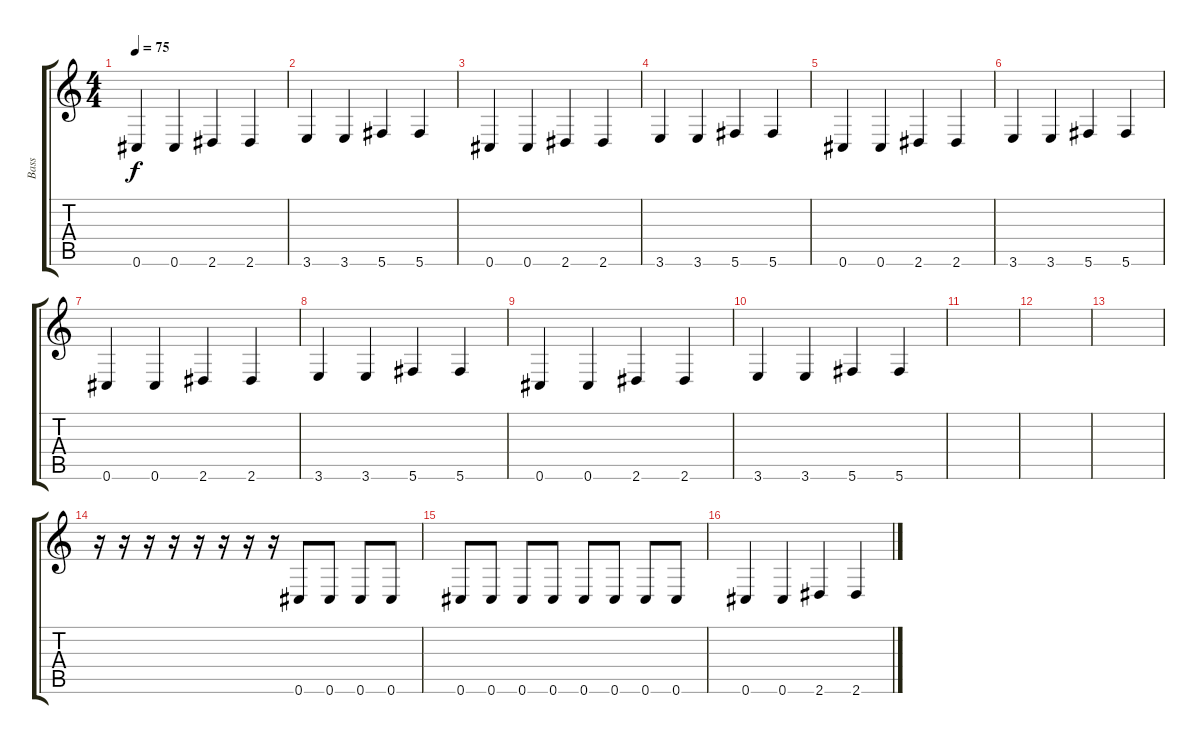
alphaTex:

\track ("Bass" "Bass") {instrument electricbasspick}
\staff {score tabs}
\tuning (Eb4 Bb3 Gb3 Db3 Ab2 Db2) {hide}
\ts (4 4)
\tempo 75
\clef g2
\ks c
0.6.4{dy f} 0.6.4 2.6.4 2.6.4 |
3.6.4 3.6.4 5.6.4 5.6.4 |
0.6.4 0.6.4 2.6.4 2.6.4 |
3.6.4 3.6.4 5.6.4 5.6.4 |
0.6.4 0.6.4 2.6.4 2.6.4 |
3.6.4 3.6.4 5.6.4 5.6.4 |
0.6.4 0.6.4 2.6.4 2.6.4 |
3.6.4 3.6.4 5.6.4 5.6.4 |
0.6.4 0.6.4 2.6.4 2.6.4 |
3.6.4 3.6.4 5.6.4 5.6.4 |
|
|
|
r.16 r.16 r.16 r.16 r.16 r.16 r.16 r.16 0.6.8 0.6.8 0.6.8 0.6.8 |
0.6.8 0.6.8 0.6.8 0.6.8 0.6.8 0.6.8 0.6.8 0.6.8 |
0.6.4 0.6.4 2.6.4 2.6.4
